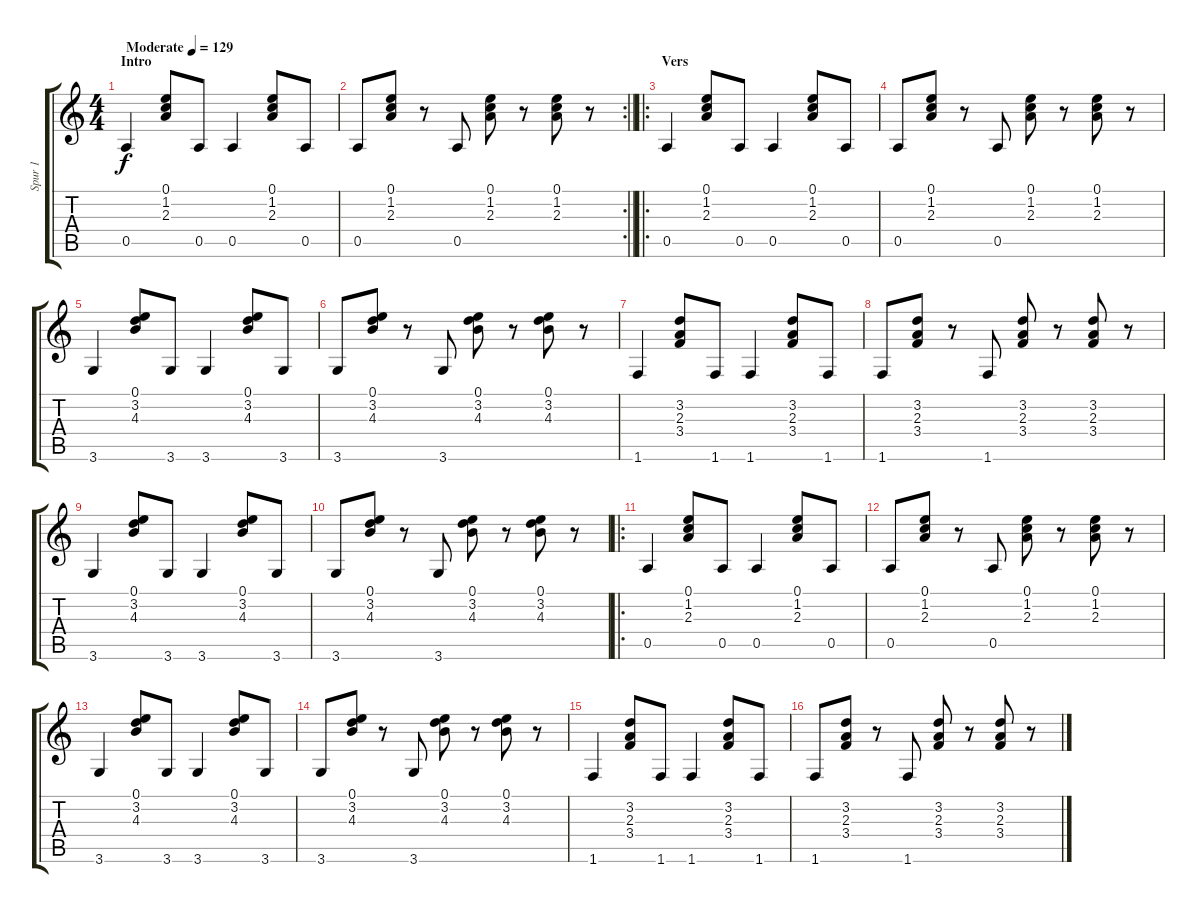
\track ("Spur 1" "Spur 1") {instrument acousticguitarnylon}
\staff {score tabs}
\tuning (E4 B3 G3 D3 A2 E2) {hide}
\ts (4 4)
\section ("" "Intro")
\tempo (129 "Moderate")
\clef g2
\ks c
0.5.4{dy f instrument acousticguitarnylon} (0.1 1.2 2.3).8 0.5.8 0.5.4 (0.1 1.2 2.3).8 0.5.8 |
\rc 2
\barLineRight lightlight
0.5.8 (0.1 1.2 2.3).8 r.8 0.5.8 (0.1 1.2 2.3).8 r.8 (0.1 1.2 2.3).8 r.8 |
\ro
\section ("" "Vers")
0.5.4 (0.1 1.2 2.3).8 0.5.8 0.5.4 (0.1 1.2 2.3).8 0.5.8 |
0.5.8 (0.1 1.2 2.3).8 r.8 0.5.8 (0.1 1.2 2.3).8 r.8 (0.1 1.2 2.3).8 r.8 |
3.6.4 (0.1 3.2 4.3).8 3.6.8 3.6.4 (0.1 3.2 4.3).8 3.6.8 |
3.6.8 (0.1 3.2 4.3).8 r.8 3.6.8 (0.1 3.2 4.3).8 r.8 (0.1 3.2 4.3).8 r.8 |
1.6.4 (3.2 2.3 3.4).8 1.6.8 1.6.4 (3.2 2.3 3.4).8 1.6.8 |
1.6.8 (3.2 2.3 3.4).8 r.8 1.6.8 (3.2 2.3 3.4).8 r.8 (3.2 2.3 3.4).8 r.8 |
3.6.4 (0.1 3.2 4.3).8 3.6.8 3.6.4 (0.1 3.2 4.3).8 3.6.8 |
3.6.8 (0.1 3.2 4.3).8 r.8 3.6.8 (0.1 3.2 4.3).8 r.8 (0.1 3.2 4.3).8 r.8 |
\ro
0.5.4 (0.1 1.2 2.3).8 0.5.8 0.5.4 (0.1 1.2 2.3).8 0.5.8 |
0.5.8 (0.1 1.2 2.3).8 r.8 0.5.8 (0.1 1.2 2.3).8 r.8 (0.1 1.2 2.3).8 r.8 |
3.6.4 (0.1 3.2 4.3).8 3.6.8 3.6.4 (0.1 3.2 4.3).8 3.6.8 |
3.6.8 (0.1 3.2 4.3).8 r.8 3.6.8 (0.1 3.2 4.3).8 r.8 (0.1 3.2 4.3).8 r.8 |
1.6.4 (3.2 2.3 3.4).8 1.6.8 1.6.4 (3.2 2.3 3.4).8 1.6.8 |
1.6.8 (3.2 2.3 3.4).8 r.8 1.6.8 (3.2 2.3 3.4).8 r.8 (3.2 2.3 3.4).8 r.8
